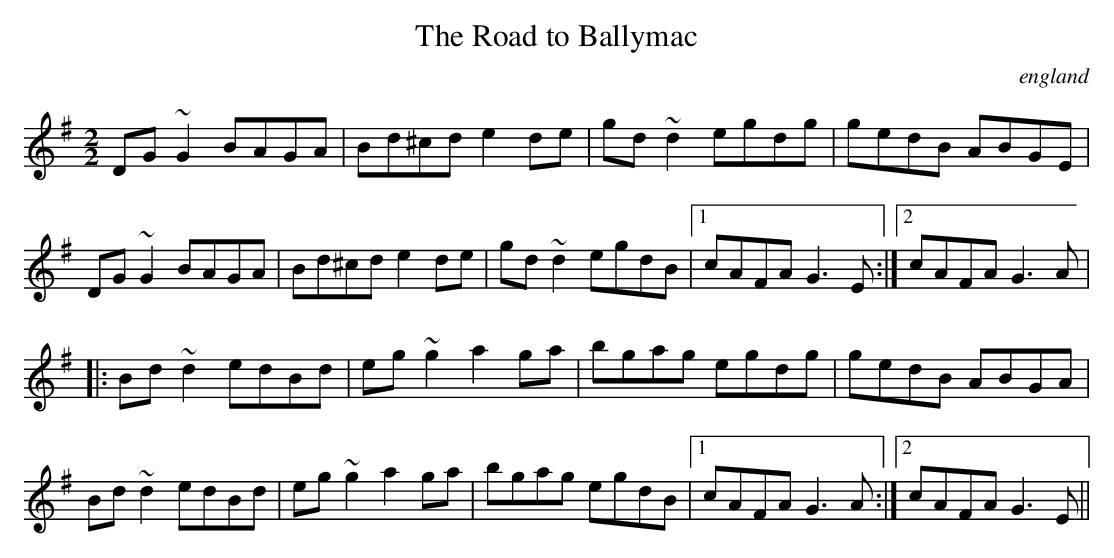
X:1
T:The Road to Ballymac
O:england
M:2/2
L:1/8
K:G
DG~G2 BAGA|Bd^cd e2de|gd~d2 egdg|gedB ABGE|
DG~G2 BAGA|Bd^cd e2de|gd~d2 egdB|1 cAFA G3E:|2 cAFA G3A|
|:Bd~d2 edBd|eg~g2 a2ga|bgag egdg|gedB ABGA|
Bd~d2 edBd|eg~g2 a2ga|bgag egdB|1 cAFA G3A:|2 cAFA G3E||
